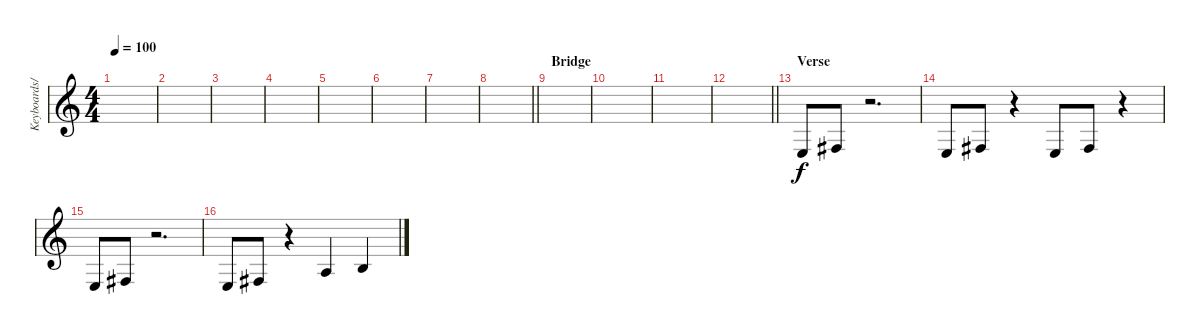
\track ("Keyboards/Programming (Chris Flores)" "Keyboards/") {instrument distortionguitar}
\staff {score}
\tuning (E4 B3 G3 D3 A2 E2) {hide}
\ts (4 4)
\tempo 100
\clef g2
\ks c
|
|
|
|
|
|
|
\barLineRight lightlight
|
\section ("" "Bridge")
|
|
|
\barLineRight lightlight
|
\section ("" "Verse")
0.6.8 2.6.8 r.2{d} |
0.6.8 2.6.8 r.4 0.6.8 2.6.8 r.4 |
0.6.8 2.6.8 r.2{d} |
0.6.8 2.6.8 r.4 0.5.4 2.5.4
